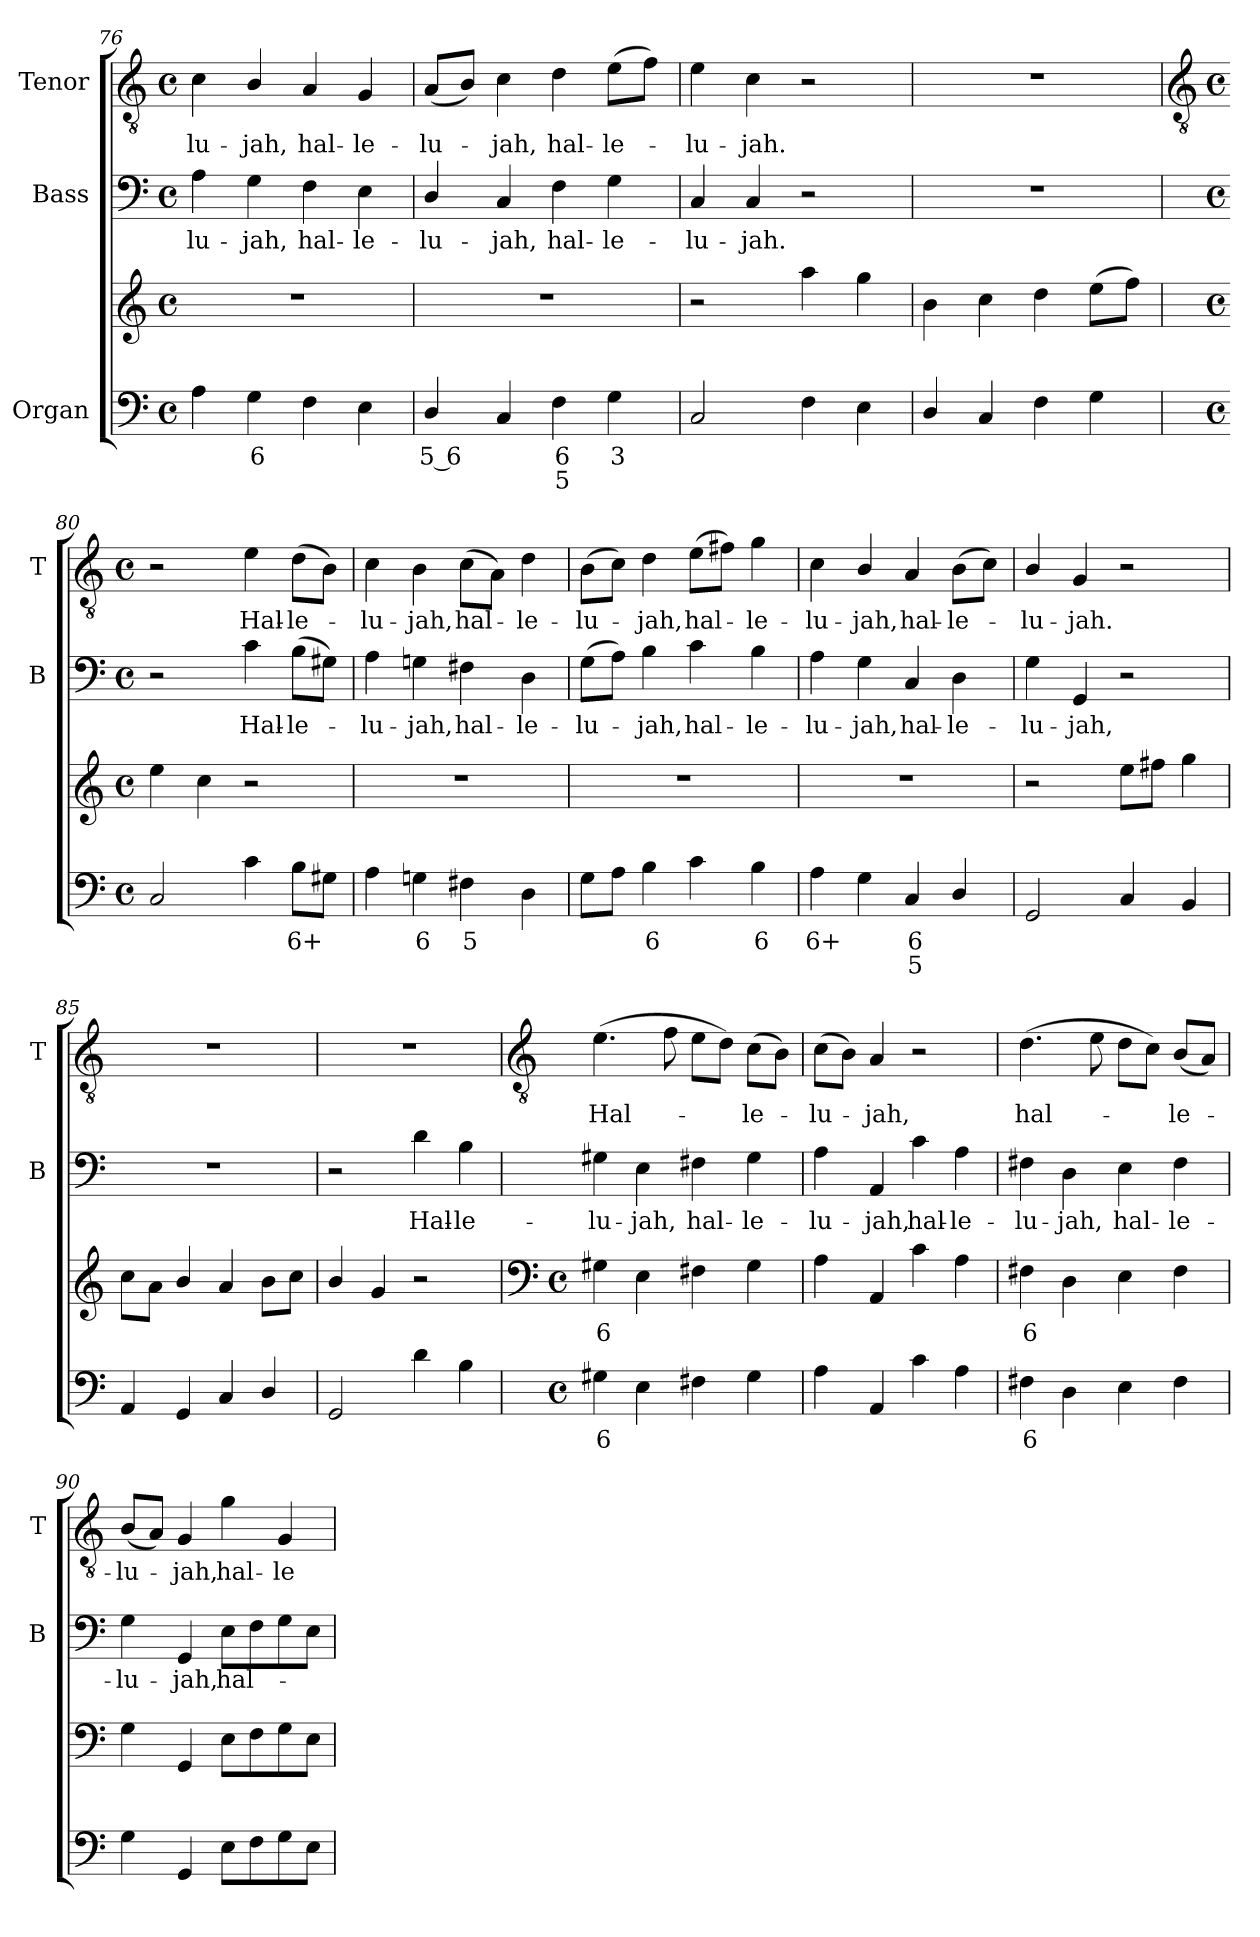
**kern	**text	**text	**kern	**text	**kern	**text	**kern	**text
*part3	*part3	*part3	*part3	*part3	*part2	*part2	*part1	*part1
*staff4	*staff4	*staff4	*staff3	*staff3	*staff2	*staff2	*staff1	*staff1
*I"Organ	*	*	*	*	*I"Bass	*	*I"Tenor	*
*	*	*	*	*	*I'B	*	*I'T	*
*clefF4	*	*	*clefG2	*	*clefF4	*	*clefGv2	*
*k[]	*	*	*k[]	*	*k[]	*	*k[]	*
*C:	*	*	*C:	*	*C:	*	*C:	*
*M4/4	*	*	*M4/4	*	*M4/4	*	*M4/4	*
*met(c)	*	*	*met(c)	*	*met(c)	*	*met(c)	*
=76	=76	=76	=76	=76	=76	=76	=76	=76
!	!	!	!	!	!	!LO:LY:b	!	!LO:LY:b
4A	.	.	1r	.	4A	lu-	4c	lu-
!	!LO:LY:b	!	!	!	!	!LO:LY:b	!	!LO:LY:b
4G	6	.	.	.	4G	-jah,	4B/	-jah,
!	!	!	!	!	!	!LO:LY:b	!	!LO:LY:b
4F	.	.	.	.	4F	hal-	4A/	hal-
!	!	!	!	!	!	!LO:LY:b	!	!LO:LY:b
4E	.	.	.	.	4E	-le-	4G	-le-
=77	=77	=77	=77	=77	=77	=77	=77	=77
!	!LO:LY:b	!	!	!	!	!LO:LY:b	!	!LO:LY:b
4D/	5 6	.	1r	.	4D/	-lu-	(<8AL	-lu-
.	.	.	.	.	.	.	8BJ)	.
!	!	!	!	!	!	!LO:LY:b	!	!LO:LY:b
4C	.	.	.	.	4C	-jah,	4c	jah,
!	!LO:LY:b	!LO:LY:b	!	!	!	!LO:LY:b	!	!LO:LY:b
4F	6	5	.	.	4F	hal-	4d	hal-
!	!LO:LY:b	!	!	!	!	!LO:LY:b	!	!LO:LY:b
4G	3	.	.	.	4G	-le-	(>8eL	-le-
.	.	.	.	.	.	.	8fJ)	.
=78	=78	=78	=78	=78	=78	=78	=78	=78
!	!	!	!	!	!	!LO:LY:b	!	!LO:LY:b
2C	.	.	2r	.	4C	-lu-	4e	lu-
!	!	!	!	!	!	!LO:LY:b	!	!LO:LY:b
.	.	.	.	.	4C	-jah.	4c	-jah.
4F	.	.	4aa	.	2r	.	2r	.
4E	.	.	4gg	.	.	.	.	.
=79	=79	=79	=79	=79	=79	=79	=79	=79
4D/	.	.	4b	.	1r	.	1r	.
4C	.	.	4cc	.	.	.	.	.
4F	.	.	4dd	.	.	.	.	.
4G	.	.	(>8eeL	.	.	.	.	.
.	.	.	8ffJ)	.	.	.	.	.
!!LO:LB:g=z
=80	=80	=80	=80	=80	=80	=80	=80	=80
*	*	*	*	*	*	*	*clefGv2	*
*M4/4	*	*	*M4/4	*	*M4/4	*	*M4/4	*
*met(c)	*	*	*met(c)	*	*met(c)	*	*met(c)	*
2C	.	.	4ee	.	2r	.	2r	.
.	.	.	4cc	.	.	.	.	.
!	!	!	!	!	!	!LO:LY:b	!	!LO:LY:b
4c	.	.	2r	.	4c	Hal-	4e	Hal-
!	!LO:LY:b	!	!	!	!	!LO:LY:b	!	!LO:LY:b
8BL	6+	.	.	.	(>8BL	-le-	(>8dL	-le-
8G#XJ	.	.	.	.	8G#XJ)	.	8BJ)	.
=81	=81	=81	=81	=81	=81	=81	=81	=81
!	!	!	!	!	!	!LO:LY:b	!	!LO:LY:b
4A	.	.	1r	.	4A	lu-	4c	lu-
!	!LO:LY:b	!	!	!	!	!LO:LY:b	!	!LO:LY:b
4Gn	6	.	.	.	4Gn	-jah,	4B	-jah,
!	!LO:LY:b	!	!	!	!	!LO:LY:b	!	!LO:LY:b
4F#X	5	.	.	.	4F#X	hal-	(>8cL	hal-
.	.	.	.	.	.	.	8AJ)	.
!	!	!	!	!	!	!LO:LY:b	!	!LO:LY:b
4D	.	.	.	.	4D	-le-	4d	le-
=82	=82	=82	=82	=82	=82	=82	=82	=82
!	!	!	!	!	!	!LO:LY:b	!	!LO:LY:b
8GL	.	.	1r	.	(>8GL	-lu-	(>8BL	-lu-
8AJ	.	.	.	.	8AJ)	.	8cJ)	.
!	!LO:LY:b	!	!	!	!	!LO:LY:b	!	!LO:LY:b
4B	6	.	.	.	4B	jah,	4d	jah,
!	!	!	!	!	!	!LO:LY:b	!	!LO:LY:b
4c	.	.	.	.	4c	hal-	(>8eL	hal-
.	.	.	.	.	.	.	8f#XJ)	.
!	!LO:LY:b	!	!	!	!	!LO:LY:b	!	!LO:LY:b
4B	6	.	.	.	4B	-le-	4g	le-
=83	=83	=83	=83	=83	=83	=83	=83	=83
!	!LO:LY:b	!	!	!	!	!LO:LY:b	!	!LO:LY:b
4A	6+	.	1r	.	4A	-lu-	4c	-lu-
!	!	!	!	!	!	!LO:LY:b	!	!LO:LY:b
4G	.	.	.	.	4G	-jah,	4B/	-jah,
!	!LO:LY:b	!LO:LY:b	!	!	!	!LO:LY:b	!	!LO:LY:b
4C	6	5	.	.	4C	hal-	4A	hal-
!	!	!	!	!	!	!LO:LY:b	!	!LO:LY:b
4D/	.	.	.	.	4D	-le-	(>8BL	-le-
.	.	.	.	.	.	.	8cJ)	.
=84	=84	=84	=84	=84	=84	=84	=84	=84
!	!	!	!	!	!	!LO:LY:b	!	!LO:LY:b
2GG	.	.	2r	.	4G	-lu-	4B/	lu-
!	!	!	!	!	!	!LO:LY:b	!	!LO:LY:b
.	.	.	.	.	4GG	-jah,	4G	-jah.
4C	.	.	8eeL	.	2r	.	2r	.
.	.	.	8ff#XJ	.	.	.	.	.
4BB	.	.	4gg	.	.	.	.	.
=85	=85	=85	=85	=85	=85	=85	=85	=85
4AA	.	.	8ccL	.	1r	.	1r	.
.	.	.	8aJ	.	.	.	.	.
4GG	.	.	4b/	.	.	.	.	.
4C	.	.	4a	.	.	.	.	.
4D/	.	.	8bL	.	.	.	.	.
.	.	.	8ccJ	.	.	.	.	.
=86	=86	=86	=86	=86	=86	=86	=86	=86
2GG	.	.	4b/	.	2r	.	1r	.
.	.	.	4g	.	.	.	.	.
!	!	!	!	!	!	!LO:LY:b	!	!
4d	.	.	2r	.	4d	Hal-	.	.
!	!	!	!	!	!	!LO:LY:b	!	!
4B	.	.	.	.	4B	-le-	.	.
!!LO:LB:g=z
=87	=87	=87	=87	=87	=87	=87	=87	=87
*	*	*	*clefF4	*	*	*	*clefGv2	*
*k[]	*	*	*k[]	*	*	*	*	*
*C:	*	*	*C:	*	*	*	*	*
*M4/4	*	*	*M4/4	*	*	*	*	*
*met(c)	*	*	*met(c)	*	*	*	*	*
!	!LO:LY:b	!	!	!LO:LY:b	!	!LO:LY:b	!	!LO:LY:b
4G#X	6	.	4G#X	6	4G#X	-lu-	(>4.e	Hal-
!	!	!	!	!	!	!LO:LY:b	!	!
4E	.	.	4E	.	4E	-jah,	.	.
.	.	.	.	.	.	.	8f	.
!	!	!	!	!	!	!LO:LY:b	!	!
4F#X	.	.	4F#X	.	4F#X	hal-	8eL	.
.	.	.	.	.	.	.	8dJ)	.
!	!	!	!	!	!	!LO:LY:b	!	!LO:LY:b
4G#	.	.	4G#	.	4G#	-le-	(>8cL	le-
.	.	.	.	.	.	.	8BJ)	.
=88	=88	=88	=88	=88	=88	=88	=88	=88
!	!	!	!	!	!	!LO:LY:b	!	!LO:LY:b
4A	.	.	4A	.	4A	-lu-	(>8cL	lu-
.	.	.	.	.	.	.	8BJ)	.
!	!	!	!	!	!	!LO:LY:b	!	!LO:LY:b
4AA	.	.	4AA	.	4AA	-jah,	4A	jah,
!	!	!	!	!	!	!LO:LY:b	!	!
4c	.	.	4c	.	4c	hal-	2r	.
!	!	!	!	!	!	!LO:LY:b	!	!
4A	.	.	4A	.	4A	-le-	.	.
=89	=89	=89	=89	=89	=89	=89	=89	=89
!	!LO:LY:b	!	!	!LO:LY:b	!	!LO:LY:b	!	!LO:LY:b
4F#X	6	.	4F#X	6	4F#X	-lu-	(>4.d	hal-
!	!	!	!	!	!	!LO:LY:b	!	!
4D	.	.	4D	.	4D	-jah,	.	.
.	.	.	.	.	.	.	8e	.
!	!	!	!	!	!	!LO:LY:b	!	!
4E	.	.	4E	.	4E	hal-	8dL	.
.	.	.	.	.	.	.	8cJ)	.
!	!	!	!	!	!	!LO:LY:b	!	!LO:LY:b
4F#	.	.	4F#	.	4F#	-le-	(<8BL	le-
.	.	.	.	.	.	.	8AJ)	.
=90	=90	=90	=90	=90	=90	=90	=90	=90
!	!	!	!	!	!	!LO:LY:b	!	!LO:LY:b
4G	.	.	4G	.	4G	-lu-	(<8BL	lu-
.	.	.	.	.	.	.	8AJ)	.
!	!	!	!	!	!	!LO:LY:b	!	!LO:LY:b
4GG	.	.	4GG	.	4GG	-jah,	4G	jah,
!	!	!	!	!	!	!LO:LY:b	!	!LO:LY:b
8EL	.	.	8EL	.	8EL	hal-	4g	hal-
8F	.	.	8F	.	8F	.	.	.
!	!	!	!	!	!	!	!	!LO:LY:b
8G	.	.	8G	.	8G	.	4G	-le-
8EJ	.	.	8EJ	.	8EJ	.	.	.
=	=	=	=	=	=	=	=	=
*-	*-	*-	*-	*-	*-	*-	*-	*-
